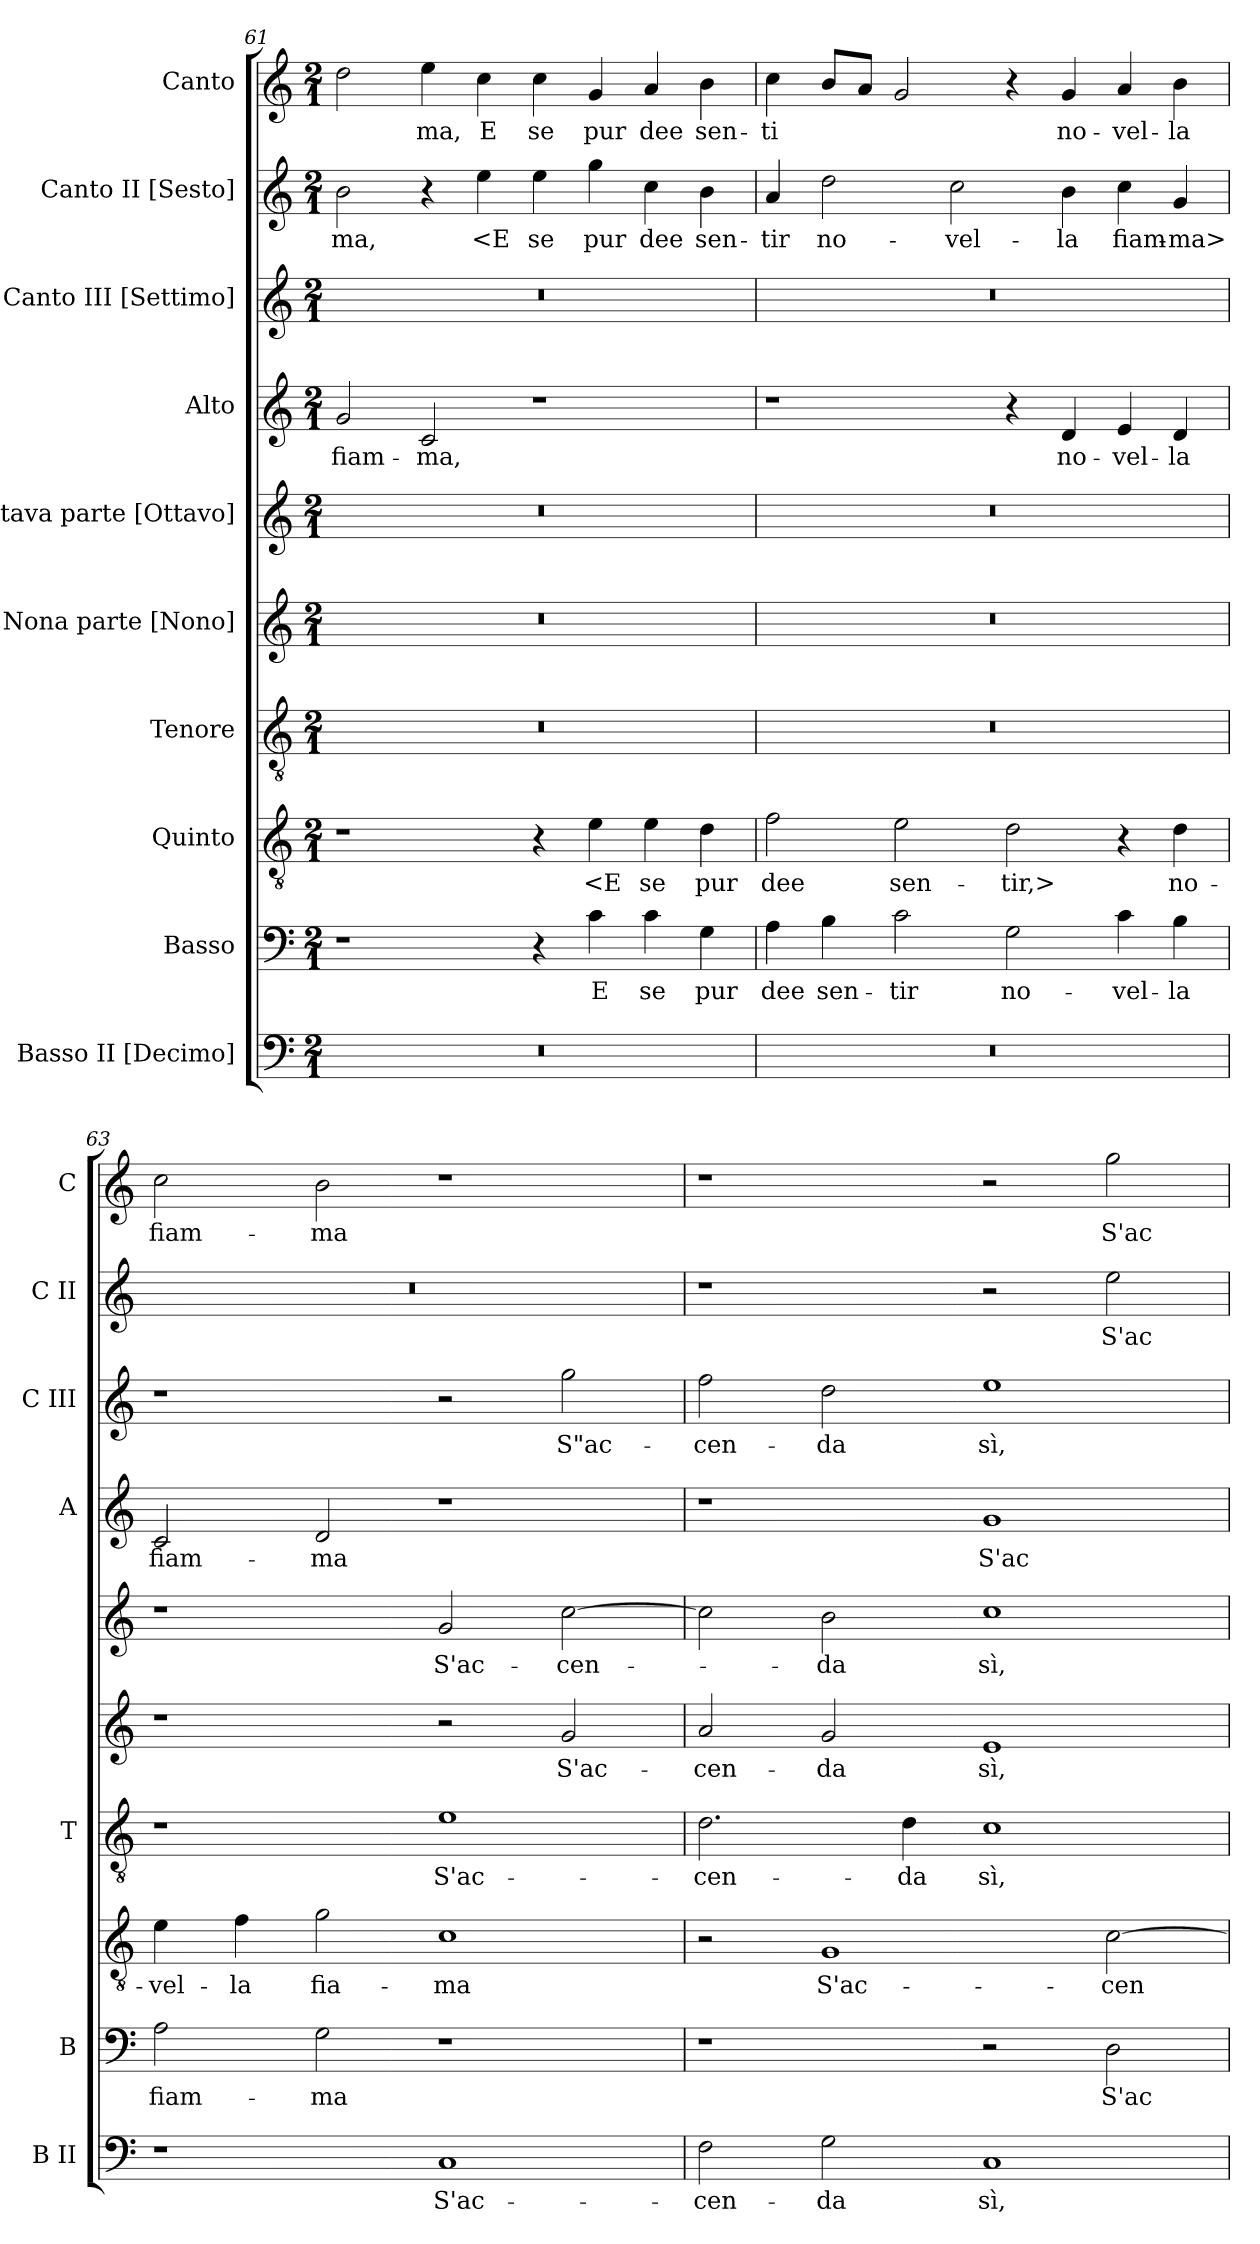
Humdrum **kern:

**kern	**text	**kern	**text	**kern	**text	**kern	**text	**kern	**text	**kern	**text	**kern	**text	**kern	**text	**kern	**text	**kern	**text
*part10	*part10	*part9	*part9	*part8	*part8	*part7	*part7	*part6	*part6	*part5	*part5	*part4	*part4	*part3	*part3	*part2	*part2	*part1	*part1
*staff10	*staff10	*staff9	*staff9	*staff8	*staff8	*staff7	*staff7	*staff6	*staff6	*staff5	*staff5	*staff4	*staff4	*staff3	*staff3	*staff2	*staff2	*staff1	*staff1
*I"Basso II [Decimo]	*	*I"Basso	*	*I"Quinto	*	*I"Tenore	*	*I"Nona parte [Nono]	*	*I"Ottava parte [Ottavo]	*	*I"Alto	*	*I"Canto III [Settimo]	*	*I"Canto II [Sesto]	*	*I"Canto	*
*I'B II	*	*I'B	*	*	*	*I'T	*	*	*	*	*	*I'A	*	*I'C III	*	*I'C II	*	*I'C	*
*clefF4	*	*clefF4	*	*clefGv2	*	*clefGv2	*	*clefG2	*	*clefG2	*	*clefG2	*	*clefG2	*	*clefG2	*	*clefG2	*
*k[]	*	*k[]	*	*k[]	*	*k[]	*	*k[]	*	*k[]	*	*k[]	*	*k[]	*	*k[]	*	*k[]	*
*C:	*	*C:	*	*C:	*	*C:	*	*C:	*	*C:	*	*C:	*	*C:	*	*C:	*	*C:	*
*M2/1	*	*M2/1	*	*M2/1	*	*M2/1	*	*M2/1	*	*M2/1	*	*M2/1	*	*M2/1	*	*M2/1	*	*M2/1	*
=61	=61	=61	=61	=61	=61	=61	=61	=61	=61	=61	=61	=61	=61	=61	=61	=61	=61	=61	=61
0r	.	1r	.	1r	.	0r	.	0r	.	0r	.	2g	fiam-	0r	.	2b	-ma,	2dd	.
.	.	.	.	.	.	.	.	.	.	.	.	2c	-ma,	.	.	4r	.	4ee	-ma,
.	.	.	.	.	.	.	.	.	.	.	.	.	.	.	.	4ee	<E	4cc	E
.	.	4r	.	4r	.	.	.	.	.	.	.	1r	.	.	.	4ee	se	4cc	se
.	.	4c	E	4e	<E	.	.	.	.	.	.	.	.	.	.	4gg	pur	4g	pur
.	.	4c	se	4e	se	.	.	.	.	.	.	.	.	.	.	4cc	dee	4a	dee
.	.	4G	pur	4d	pur	.	.	.	.	.	.	.	.	.	.	4b	sen-	4b	sen-
=62	=62	=62	=62	=62	=62	=62	=62	=62	=62	=62	=62	=62	=62	=62	=62	=62	=62	=62	=62
0r	.	4A	dee	2f	dee	0r	.	0r	.	0r	.	1r	.	0r	.	4a	-tir	4cc	-ti
.	.	4B	sen-	.	.	.	.	.	.	.	.	.	.	.	.	2dd	no-	8bL	.
.	.	.	.	.	.	.	.	.	.	.	.	.	.	.	.	.	.	8aJ	.
.	.	2c	-tir	2e	sen-	.	.	.	.	.	.	.	.	.	.	.	.	2g	.
.	.	.	.	.	.	.	.	.	.	.	.	.	.	.	.	2cc	-vel-	.	.
.	.	2G	no-	2d	-tir,>	.	.	.	.	.	.	4r	.	.	.	.	.	4r	.
.	.	.	.	.	.	.	.	.	.	.	.	4d	no-	.	.	4b	-la	4g	no-
.	.	4c	-vel-	4r	.	.	.	.	.	.	.	4e	-vel-	.	.	4cc	fiam-	4a	-vel-
.	.	4B	-la	4d	no-	.	.	.	.	.	.	4d	-la	.	.	4g	-ma>	4b	-la
=63	=63	=63	=63	=63	=63	=63	=63	=63	=63	=63	=63	=63	=63	=63	=63	=63	=63	=63	=63
1r	.	2A	fiam-	4e	-vel-	1r	.	1r	.	1r	.	2c	fiam-	1r	.	0r	.	2cc	fiam-
.	.	.	.	4f	-la	.	.	.	.	.	.	.	.	.	.	.	.	.	.
.	.	2G	-ma	2g	fia-	.	.	.	.	.	.	2d	-ma	.	.	.	.	2b	-ma
1C	S'ac-	1r	.	1c	-ma	1e	S'ac-	2r	.	2g	S'ac-	1r	.	2r	.	.	.	1r	.
.	.	.	.	.	.	.	.	2g	S'ac-	[2cc	-cen-	.	.	2gg	S"ac-	.	.	.	.
=64	=64	=64	=64	=64	=64	=64	=64	=64	=64	=64	=64	=64	=64	=64	=64	=64	=64	=64	=64
2F	-cen-	1r	.	2r	.	2.d	-cen-	2a	-cen-	2cc]	.	1r	.	2ff	-cen-	1r	.	1r	.
2G	-da	.	.	1G	S'ac-	.	.	2g	-da	2b	-da	.	.	2dd	-da	.	.	.	.
.	.	.	.	.	.	4d	-da	.	.	.	.	.	.	.	.	.	.	.	.
1C	sì,	2r	.	.	.	1c	sì,	1e	sì,	1cc	sì,	1g	S'ac-	1ee	sì,	2r	.	2r	.
.	.	2D	S'ac-	[2c	-cen-	.	.	.	.	.	.	.	.	.	.	2ee	S'ac-	2gg	S'ac-
=	=	=	=	=	=	=	=	=	=	=	=	=	=	=	=	=	=	=	=
*-	*-	*-	*-	*-	*-	*-	*-	*-	*-	*-	*-	*-	*-	*-	*-	*-	*-	*-	*-
